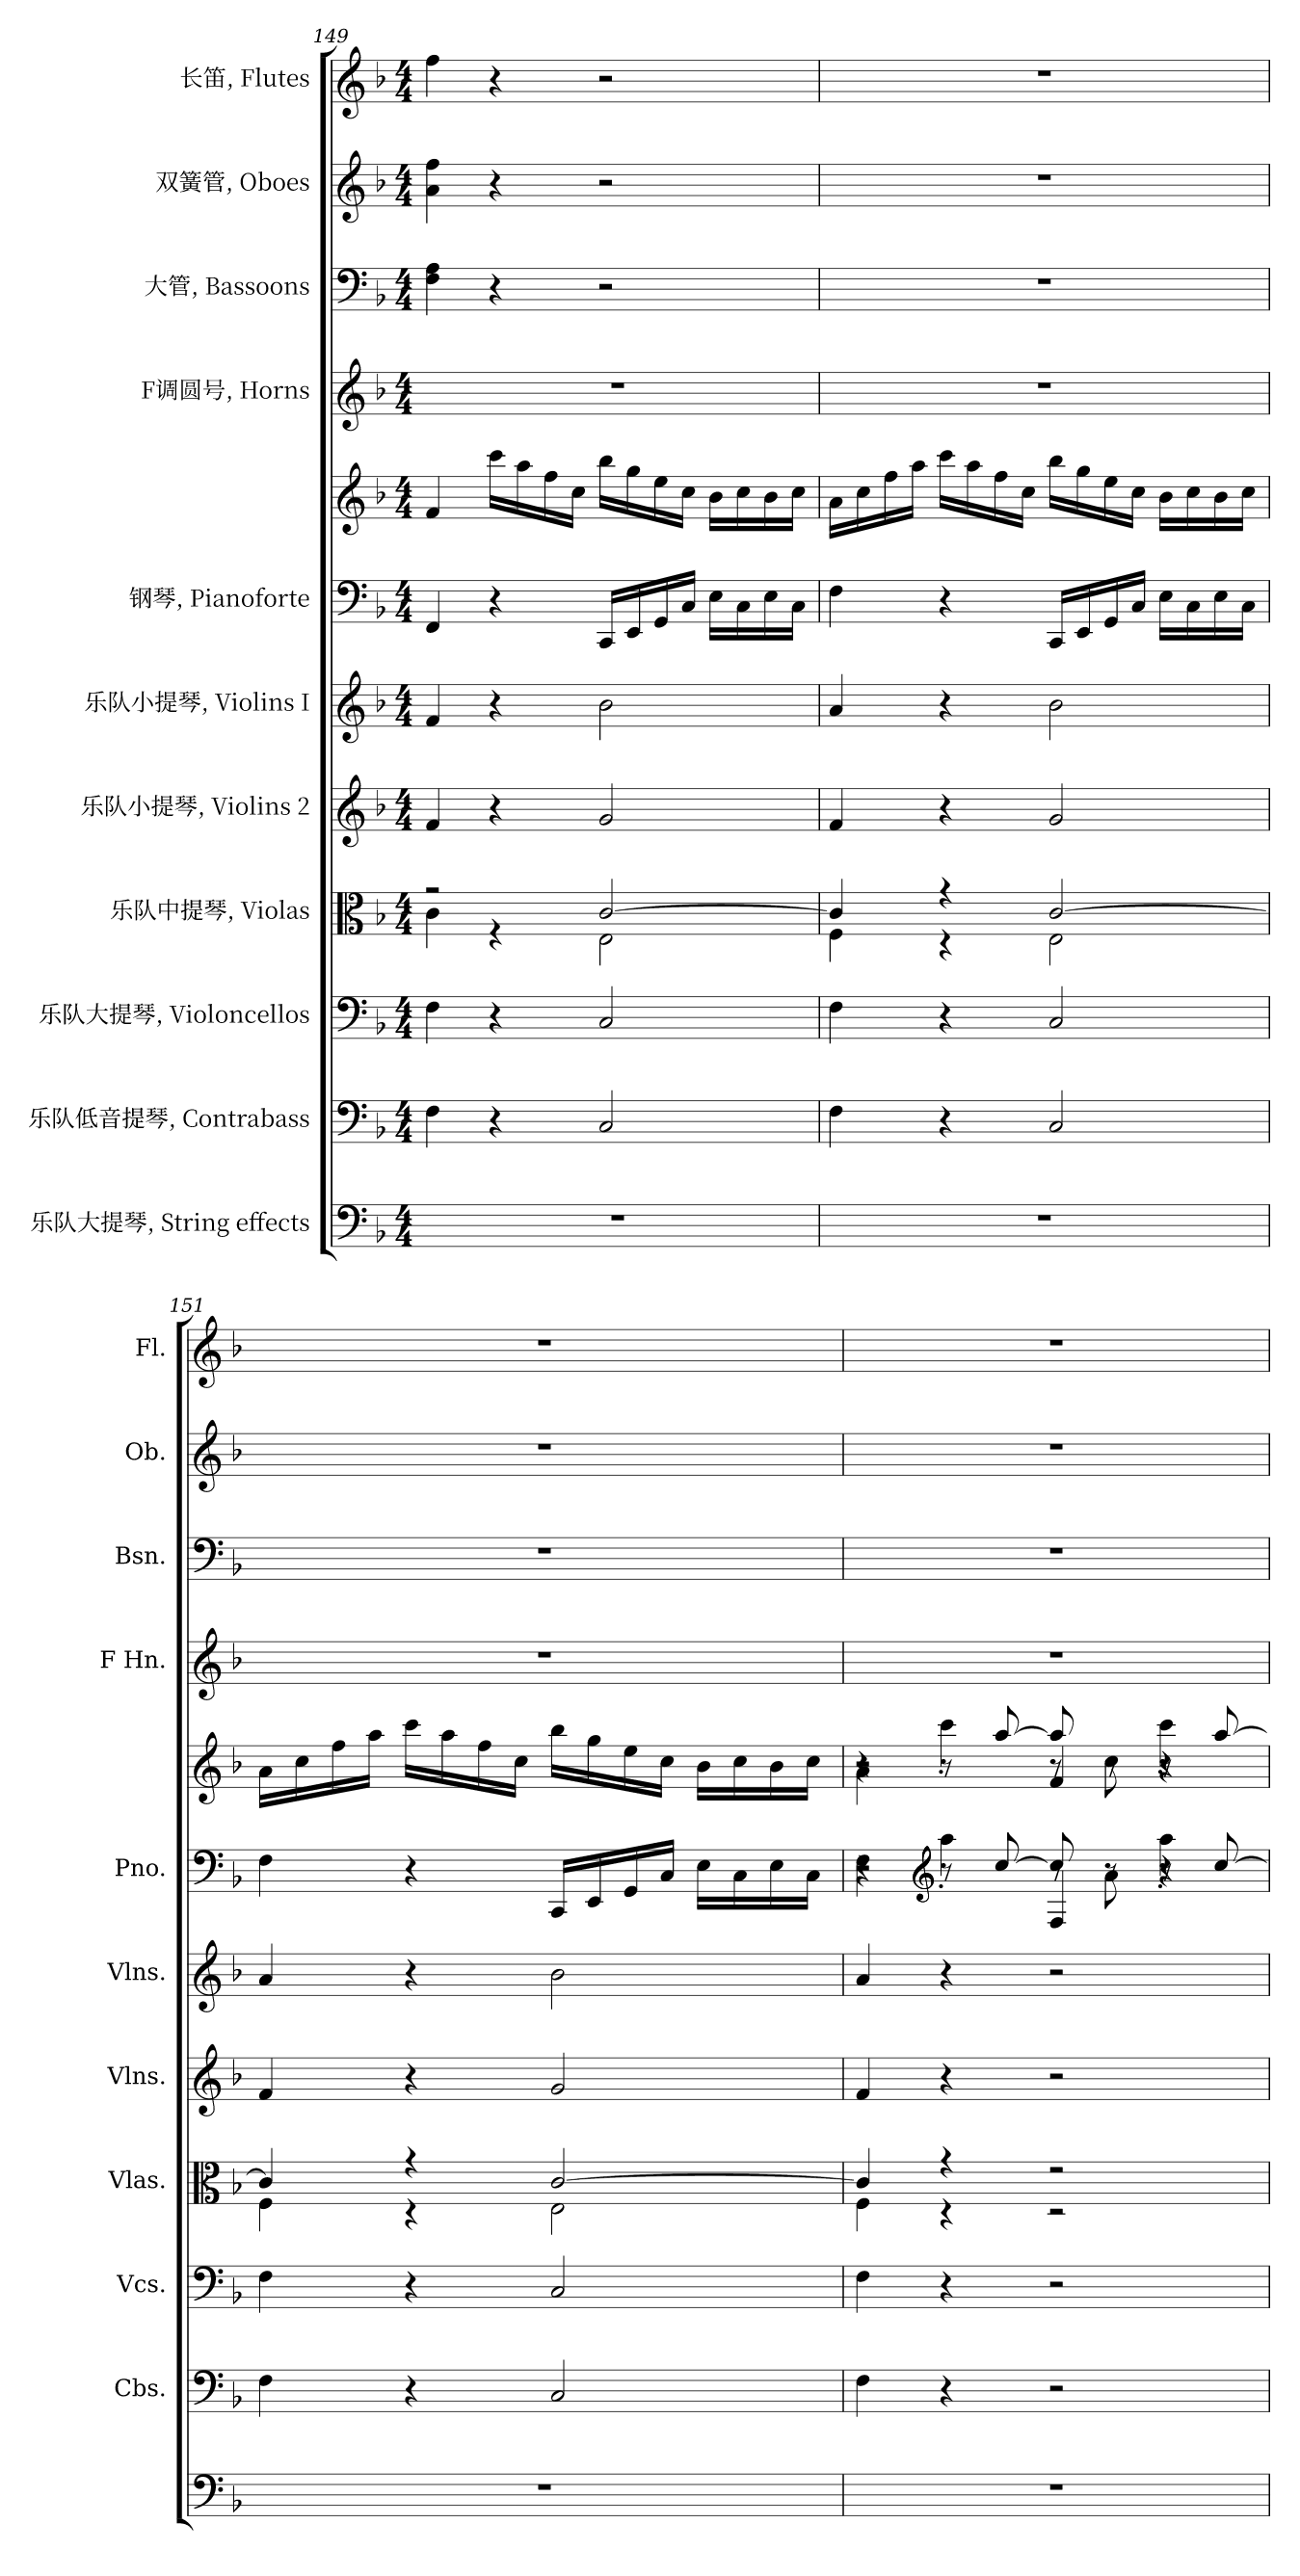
**kern	**kern	**kern	**kern	**kern	**kern	**kern	**kern	**kern	**kern	**kern	**kern
*part11	*part10	*part9	*part8	*part7	*part6	*part5	*part5	*part4	*part3	*part2	*part1
*staff12	*staff11	*staff10	*staff9	*staff8	*staff7	*staff6	*staff5	*staff4	*staff3	*staff2	*staff1
*I"乐队大提琴, String effects	*I"乐队低音提琴, Contrabass	*I"乐队大提琴, Violoncellos	*I"乐队中提琴, Violas	*I"乐队小提琴, Violins 2	*I"乐队小提琴, Violins I	*I"钢琴, Pianoforte	*	*I"F调圆号, Horns	*I"大管, Bassoons	*I"双簧管, Oboes	*I"长笛, Flutes
*	*I'Cbs.	*I'Vcs.	*I'Vlas.	*I'Vlns.	*I'Vlns.	*I'Pno.	*	*I'F Hn.	*I'Bsn.	*I'Ob.	*I'Fl.
!!LO:PB:g=z
*clefF4	*clefF4	*clefF4	*clefC3	*clefG2	*clefG2	*clefF4	*clefG2	*clefG2	*clefF4	*clefG2	*clefG2
*	*ITrd7c12	*	*	*	*	*	*	*ITrd4c7	*	*	*
*k[b-]	*k[b-]	*k[b-]	*k[b-]	*k[b-]	*k[b-]	*k[b-]	*k[b-]	*k[b-e-]	*k[b-]	*k[b-]	*k[b-]
*M4/4	*M4/4	*M4/4	*M4/4	*M4/4	*M4/4	*M4/4	*M4/4	*M4/4	*M4/4	*M4/4	*M4/4
=149	=149	=149	=149	=149	=149	=149	=149	=149	=149	=149	=149
*	*	*	*^	*	*	*	*	*	*	*	*
1r	4FF\	4F\	2r	4c\	4f/	4f/	4FF/	4f/	1r	4F\ 4A\	4a\ 4ff\	4ff\
.	4r	4r	.	4r	4r	4r	4r	16ccc\LL	.	4r	4r	4r
.	.	.	.	.	.	.	.	16aa\	.	.	.	.
.	.	.	.	.	.	.	.	16ff\	.	.	.	.
.	.	.	.	.	.	.	.	16cc\JJ	.	.	.	.
.	2CC/	2C/	[2c/	2E\	2g/	2b-\	16CC/LL	16bb-\LL	.	2r	2r	2r
.	.	.	.	.	.	.	16EE/	16gg\	.	.	.	.
.	.	.	.	.	.	.	16GG/	16ee\	.	.	.	.
.	.	.	.	.	.	.	16C/JJ	16cc\JJ	.	.	.	.
.	.	.	.	.	.	.	16E\LL	16b-\LL	.	.	.	.
.	.	.	.	.	.	.	16C\	16cc\	.	.	.	.
.	.	.	.	.	.	.	16E\	16b-\	.	.	.	.
.	.	.	.	.	.	.	16C\JJ	16cc\JJ	.	.	.	.
=150	=150	=150	=150	=150	=150	=150	=150	=150	=150	=150	=150	=150
1r	4FF\	4F\	4c/]	4F\	4f/	4a/	4F\	16a\LL	1r	1r	1r	1r
.	.	.	.	.	.	.	.	16cc\	.	.	.	.
.	.	.	.	.	.	.	.	16ff\	.	.	.	.
.	.	.	.	.	.	.	.	16aa\JJ	.	.	.	.
.	4r	4r	4r	4r	4r	4r	4r	16ccc\LL	.	.	.	.
.	.	.	.	.	.	.	.	16aa\	.	.	.	.
.	.	.	.	.	.	.	.	16ff\	.	.	.	.
.	.	.	.	.	.	.	.	16cc\JJ	.	.	.	.
.	2CC/	2C/	[2c/	2E\	2g/	2b-\	16CC/LL	16bb-\LL	.	.	.	.
.	.	.	.	.	.	.	16EE/	16gg\	.	.	.	.
.	.	.	.	.	.	.	16GG/	16ee\	.	.	.	.
.	.	.	.	.	.	.	16C/JJ	16cc\JJ	.	.	.	.
.	.	.	.	.	.	.	16E\LL	16b-\LL	.	.	.	.
.	.	.	.	.	.	.	16C\	16cc\	.	.	.	.
.	.	.	.	.	.	.	16E\	16b-\	.	.	.	.
.	.	.	.	.	.	.	16C\JJ	16cc\JJ	.	.	.	.
!!LO:PB:g=z
=151	=151	=151	=151	=151	=151	=151	=151	=151	=151	=151	=151	=151
1r	4FF\	4F\	4c/]	4F\	4f/	4a/	4F\	16a\LL	1r	1r	1r	1r
.	.	.	.	.	.	.	.	16cc\	.	.	.	.
.	.	.	.	.	.	.	.	16ff\	.	.	.	.
.	.	.	.	.	.	.	.	16aa\JJ	.	.	.	.
.	4r	4r	4r	4r	4r	4r	4r	16ccc\LL	.	.	.	.
.	.	.	.	.	.	.	.	16aa\	.	.	.	.
.	.	.	.	.	.	.	.	16ff\	.	.	.	.
.	.	.	.	.	.	.	.	16cc\JJ	.	.	.	.
.	2CC/	2C/	[2c/	2E\	2g/	2b-\	16CC/LL	16bb-\LL	.	.	.	.
.	.	.	.	.	.	.	16EE/	16gg\	.	.	.	.
.	.	.	.	.	.	.	16GG/	16ee\	.	.	.	.
.	.	.	.	.	.	.	16C/JJ	16cc\JJ	.	.	.	.
.	.	.	.	.	.	.	16E\LL	16b-\LL	.	.	.	.
.	.	.	.	.	.	.	16C\	16cc\	.	.	.	.
.	.	.	.	.	.	.	16E\	16b-\	.	.	.	.
.	.	.	.	.	.	.	16C\JJ	16cc\JJ	.	.	.	.
=152	=152	=152	=152	=152	=152	=152	=152	=152	=152	=152	=152	=152
*	*	*	*	*	*	*	*^	*^	*	*	*	*
*	*	*	*	*	*	*	*	*^	*	*^	*	*	*	*
1r	4FF\	4F\	4c/]	4F\	4f/	4a/	4r	4F\	2r	4r	4a\	2r	1r	1r	1r	1r
*	*	*	*	*	*	*	*clefG2	*	*	*	*	*	*	*	*	*
.	4r	4r	4r	4r	4r	4r	8r	4aa'\	.	8r	4ccc'\	.	.	.	.	.
.	.	.	.	.	.	.	[8cc/	.	.	[8aa/	.	.	.	.	.	.
.	2r	2r	2r	2r	2r	2r	8cc/]	8r	4F/	8aa/]	8r	4f/	.	.	.	.
.	.	.	.	.	.	.	8r	8a\	.	8r	8cc\	.	.	.	.	.
.	.	.	.	.	.	.	8r	4aa'\	4r	8r	4ccc'\	4r	.	.	.	.
.	.	.	.	.	.	.	[8cc/	.	.	[8aa/	.	.	.	.	.	.
*	*	*	*	*	*	*	*v	*v	*v	*	*	*	*	*	*	*
*	*	*	*v	*v	*	*	*	*v	*v	*v	*	*	*	*
=	=	=	=	=	=	=	=	=	=	=	=
*-	*-	*-	*-	*-	*-	*-	*-	*-	*-	*-	*-
